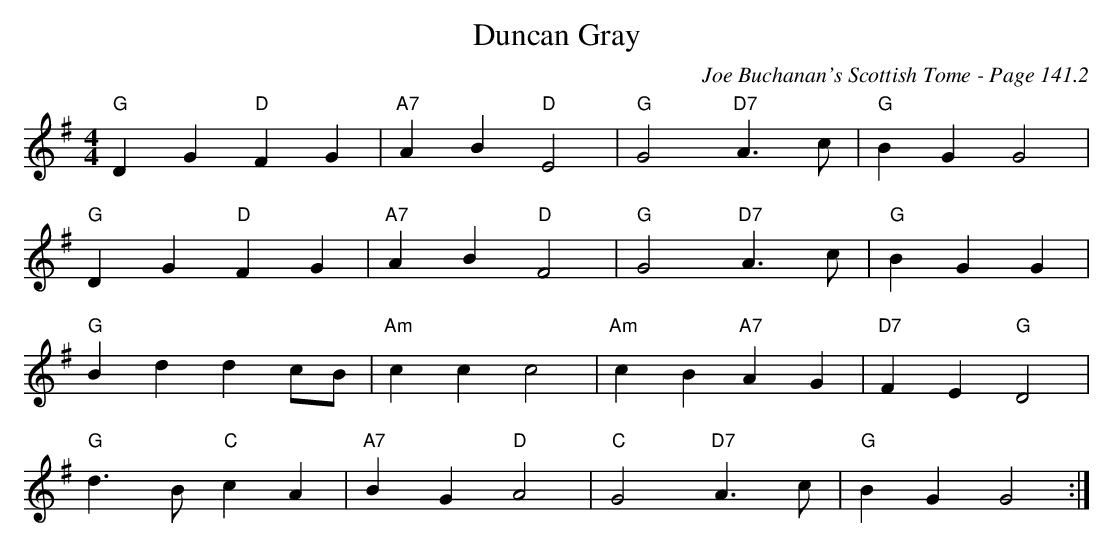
X:1
T:Duncan Gray
C:Joe Buchanan's Scottish Tome - Page 141.2
L:1/8
M:4/4
K:G
"G"D2 G2 "D"F2 G2 | "A7"A2 B2 "D"E4 | "G"G4 "D7"A3 c | "G"B2 G2 G4 |
"G"D2 G2 "D"F2 G2 | "A7"A2 B2 "D"F4 | "G"G4 "D7"A3 c | "G"B2 G2 G2 |
"G"B2 d2 d2 cB | "Am"c2 c2 c4 | "Am"c2 B2 "A7"A2 G2 | "D7"F2 E2 "G"D4 |
"G"d3 B "C"c2 A2 | "A7"B2 G2 "D"A4 | "C"G4 "D7"A3 c | "G"B2 G2 G4 :|
